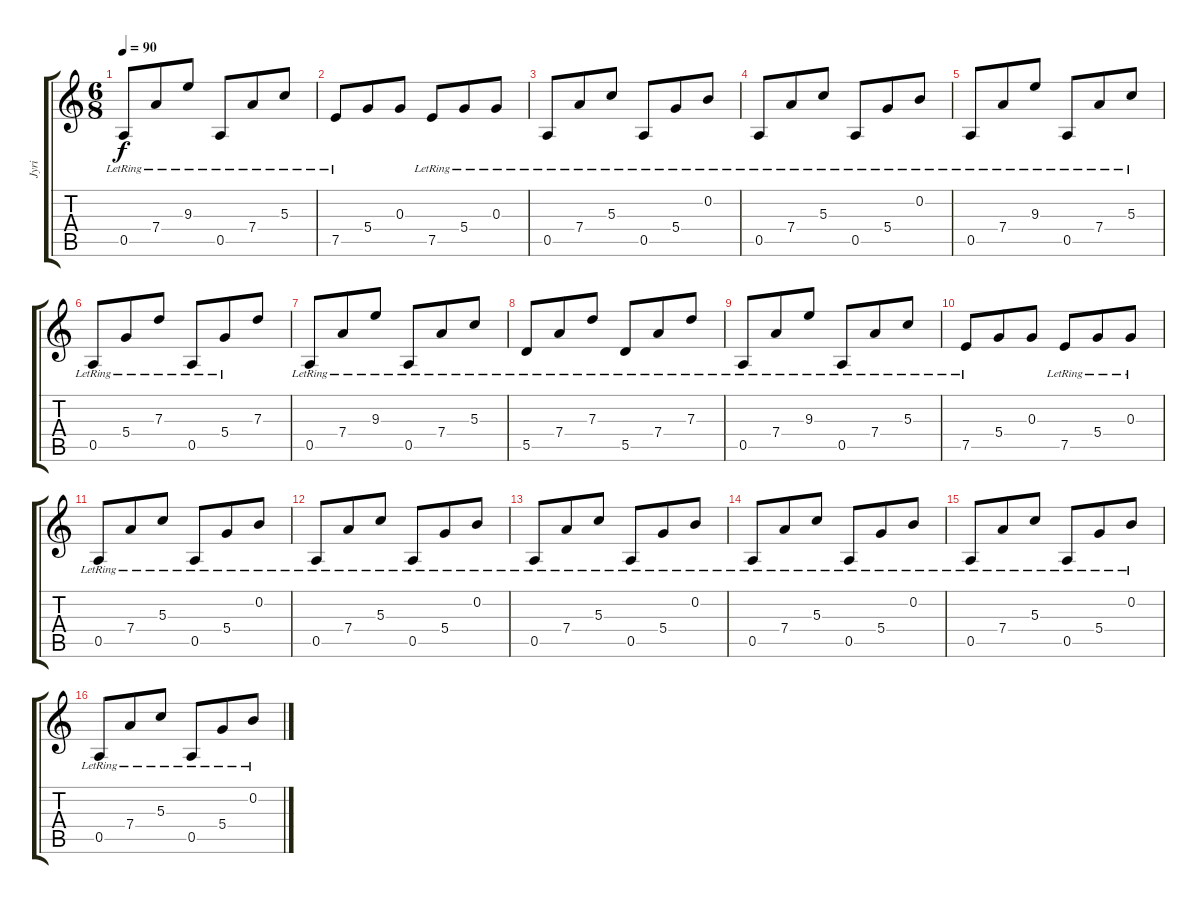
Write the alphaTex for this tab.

\track ("Jyri" "Jyri") {instrument acousticguitarsteel}
\staff {score tabs}
\tuning (E4 B3 G3 D3 A2 E2) {hide}
\ts (6 8)
\tempo 90
\clef g2
\ks c
0.5{lr}.8{dy f} 7.4{lr}.8 9.3{lr}.8 0.5{lr}.8 7.4{lr}.8 5.3{lr}.8 |
7.5{lr}.8 5.4.8 0.3.8 7.5{lr}.8 5.4{lr}.8 0.3{lr}.8 |
0.5{lr}.8 7.4{lr}.8 5.3{lr}.8 0.5{lr}.8 5.4{lr}.8 0.2{lr}.8 |
0.5{lr}.8 7.4{lr}.8 5.3{lr}.8 0.5{lr}.8 5.4{lr}.8 0.2{lr}.8 |
0.5{lr}.8 7.4{lr}.8 9.3{lr}.8 0.5{lr}.8 7.4{lr}.8 5.3{lr}.8 |
0.5{lr}.8 5.4{lr}.8 7.3{lr}.8 0.5{lr}.8 5.4{lr}.8 7.3.8 |
0.5{lr}.8 7.4{lr}.8 9.3{lr}.8 0.5{lr}.8 7.4{lr}.8 5.3{lr}.8 |
5.5{lr}.8 7.4{lr}.8 7.3{lr}.8 5.5{lr}.8 7.4{lr}.8 7.3{lr}.8 |
0.5{lr}.8 7.4{lr}.8 9.3{lr}.8 0.5{lr}.8 7.4{lr}.8 5.3{lr}.8 |
7.5{lr}.8 5.4.8 0.3.8 7.5{lr}.8 5.4{lr}.8 0.3{lr}.8 |
0.5{lr}.8 7.4{lr}.8 5.3{lr}.8 0.5{lr}.8 5.4{lr}.8 0.2{lr}.8 |
0.5{lr}.8 7.4{lr}.8 5.3{lr}.8 0.5{lr}.8 5.4{lr}.8 0.2{lr}.8 |
0.5{lr}.8 7.4{lr}.8 5.3{lr}.8 0.5{lr}.8 5.4{lr}.8 0.2{lr}.8 |
0.5{lr}.8 7.4{lr}.8 5.3{lr}.8 0.5{lr}.8 5.4{lr}.8 0.2{lr}.8 |
0.5{lr}.8 7.4{lr}.8 5.3{lr}.8 0.5{lr}.8 5.4{lr}.8 0.2{lr}.8 |
0.5{lr}.8 7.4{lr}.8 5.3{lr}.8 0.5{lr}.8 5.4{lr}.8 0.2{lr}.8
